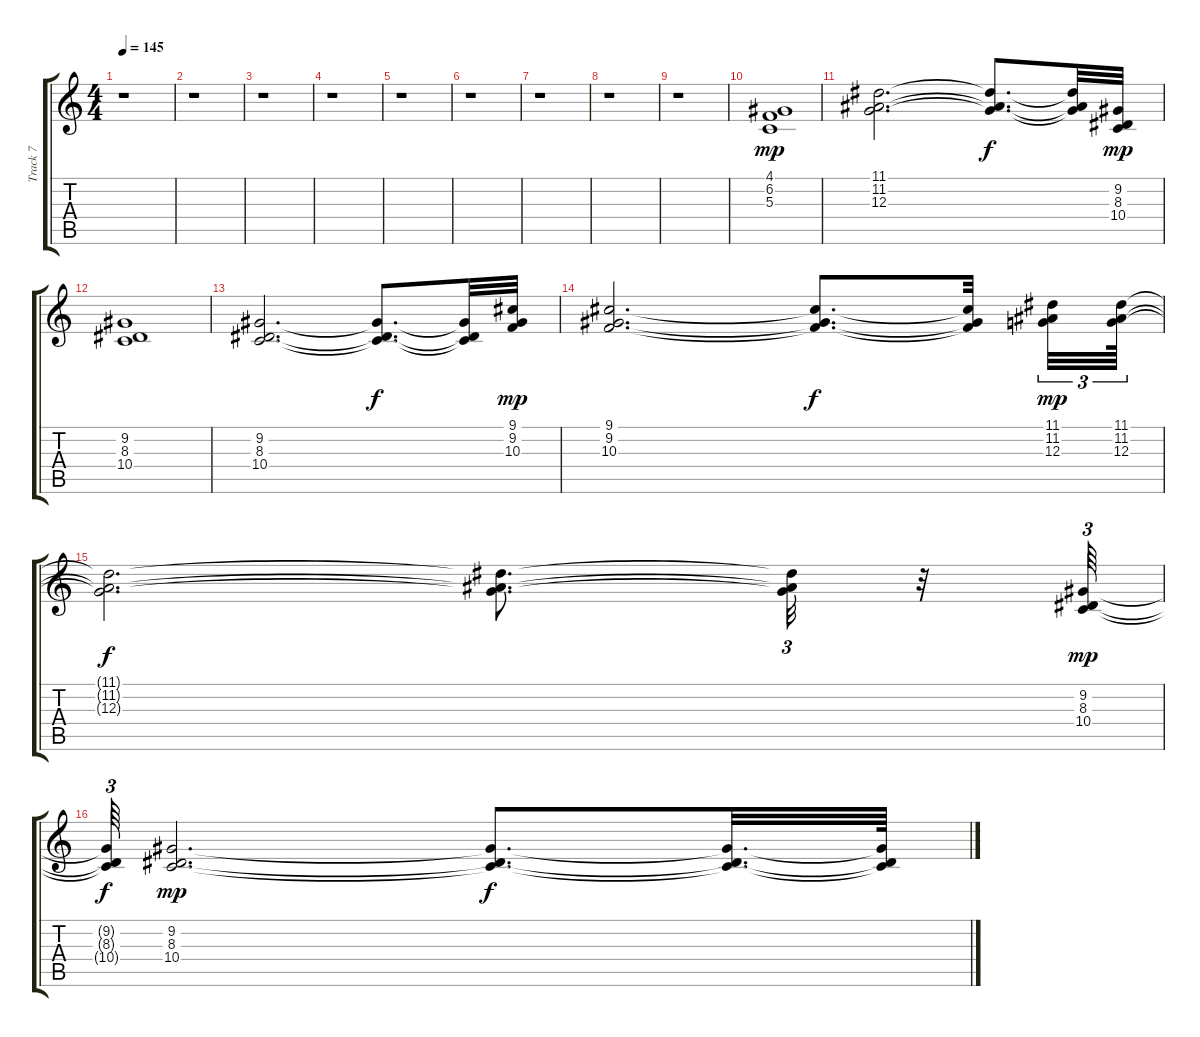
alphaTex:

\track ("Track 7" "Track 7") {instrument pad2warm}
\staff {score tabs}
\tuning (E4 B3 G3 D3 A2 E2) {hide}
\ts (4 4)
\tempo 145
\clef g2
\ks c
r.1{dy mp} |
r.1 |
r.1 |
r.1 |
r.1 |
r.1 |
r.1 |
r.1 |
r.1 |
(4.1 6.2 5.3).1 |
(11.1 11.2 12.3).2{d} (11.1{t} 11.2{t} 12.3{t}).8{d dy f} (11.1{t} 11.2{t} 12.3{t}).32 (9.2 8.3 10.4).32{dy mp} |
(9.2 8.3 10.4).1 |
(9.2 8.3 10.4).2{d} (9.2{t} 8.3{t} 10.4{t}).8{d dy f} (9.2{t} 8.3{t} 10.4{t}).32 (9.1 9.2 10.3).32{dy mp} |
(9.1 9.2 10.3).2{d} (9.1{t} 9.2{t} 10.3{t}).8{d dy f} (9.1{t} 9.2{t} 10.3{t}).32 (11.1 11.2 12.3).32{tu (3 2) dy mp} (11.1 11.2 12.3).64{tu (3 2)} |
(11.1{t} 11.2{t} 12.3{t}).2{d dy f} (11.1{t} 11.2{t} 12.3{t}).8{d} (11.1{t} 11.2{t} 12.3{t}).32{tu (3 2)} r.32 (9.2 8.3 10.4).64{tu (3 2) dy mp} |
(9.2{t} 8.3{t} 10.4{t}).64{tu (3 2) dy f} (9.2 8.3 10.4).2{d dy mp} (9.2{t} 8.3{t} 10.4{t}).8{d dy f} (9.2{t} 8.3{t} 10.4{t}).32{d} (9.2{t} 8.3{t} 10.4{t}).64
